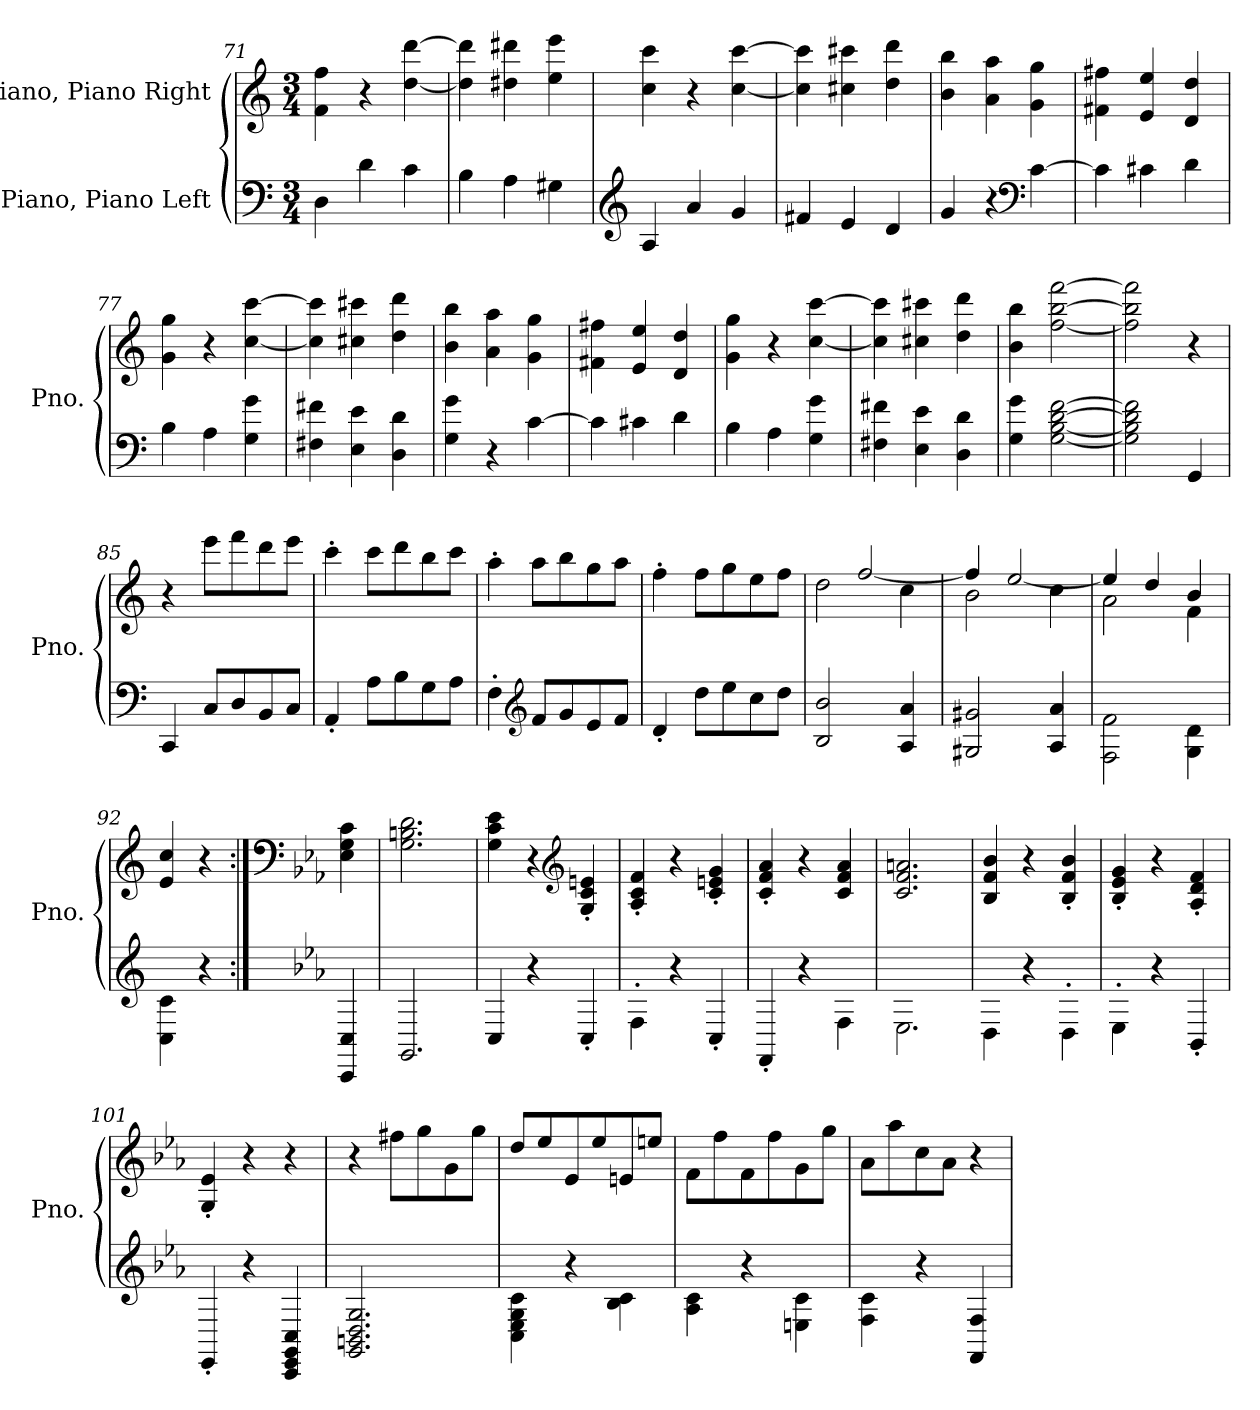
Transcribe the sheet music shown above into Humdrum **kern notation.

**kern	**kern
*part2	*part1
*staff2	*staff1
*I"Piano, Piano Left	*I"Piano, Piano Right
*I'Pno.	*I'Pno.
*clefF4	*clefG2
*k[]	*k[]
*M3/4	*M3/4
=71	=71
4D\	4f\ 4ff\
4d\	4r
4c\	[4dd\ [4ddd\
=72	=72
4B\	4dd\] 4ddd\]
4A\	4dd#X\ 4ddd#X\
4G#X\	4ee\ 4eee\
=73	=73
*clefG2	*
4A/	4cc\ 4ccc\
4a/	4r
4g/	[4cc\ [4ccc\
=74	=74
4f#X/	4cc\] 4ccc\]
4e/	4cc#X\ 4ccc#X\
4d/	4dd\ 4ddd\
=75	=75
4g/	4b\ 4bb\
4r	4a\ 4aa\
*clefF4	*
[4c\	4g\ 4gg\
=76	=76
4c\]	4f#X\ 4ff#X\
4c#X\	4e/ 4ee/
4d\	4d/ 4dd/
=77	=77
4B\	4g\ 4gg\
4A\	4r
4G\ 4g\	[4cc\ [4ccc\
!!LO:LB:g=z
=78	=78
4F#X\ 4f#X\	4cc\] 4ccc\]
4E\ 4e\	4cc#X\ 4ccc#X\
4D\ 4d\	4dd\ 4ddd\
=79	=79
4G\ 4g\	4b\ 4bb\
4r	4a\ 4aa\
[4c\	4g\ 4gg\
=80	=80
4c\]	4f#X\ 4ff#X\
4c#X\	4e/ 4ee/
4d\	4d/ 4dd/
=81	=81
4B\	4g\ 4gg\
4A\	4r
4G\ 4g\	[4cc\ [4ccc\
=82	=82
*	*MM170
4F#X\ 4f#X\	4cc\] 4ccc\]
*	*MM160
4E\ 4e\	4cc#X\ 4ccc#X\
*	*MM140
4D\ 4d\	4dd\ 4ddd\
=83	=83
*	*MM120
4G\ 4g\	4b\ 4bb\
[2G\ [2B\ [2d\ [2f\	[2ff\ [2bb\ [2fff\
=84	=84
2G\] 2B\] 2d\] 2f\]	2ff\] 2bb\] 2fff\]
*	*MM200
4GG/	4r
=85	=85
4CC/	4r
8C/L	8eee\L
8D/	8fff\
8BB/	8ddd\
8C/J	8eee\J
=86	=86
4AA'/	4ccc'\
8A\L	8ccc\L
8B\	8ddd\
8G\	8bb\
8A\J	8ccc\J
!!LO:LB:g=z
=87	=87
4F'\	4aa'\
*clefG2	*
8f/L	8aa\L
8g/	8bb\
8e/	8gg\
8f/J	8aa\J
=88	=88
4d'/	4ff'\
8dd\L	8ff\L
8ee\	8gg\
8cc\	8ee\
8dd\J	8ff\J
=89	=89
*	*^
2B/ 2b/	2dd\	4ryy
.	.	[2ff/
4A/ 4a/	4cc\	.
=90	=90	=90
2G#X/ 2g#X/	2b\	4ff/]
.	.	[2ee/
4A/ 4a/	4cc\	.
=91	=91	=91
2F\ 2f\	2a\	4ee/]
.	.	4dd/
4G\ 4d\	4f\	4b/
*	*v	*v
=92	=92
4C\ 4c\	4e/ 4cc/
4r	4r
!!LO:LB:g=z
=93:|!	=93:|!
*	*clefF4
*k[b-e-a-]	*k[b-e-a-]
4CC/ 4C/	4E-\ 4G\ 4c\
=94	=94
2.GG/	2.G\ 2.Bn\ 2.d\
=95	=95
4C/	4G\ 4c\ 4e-\
4r	4r
*	*clefG2
4C'/	4G/' 4c/' 4en/'
=96	=96
4F'\	4A-/' 4c/' 4f/'
4r	4r
4C'/	4c/' 4en/' 4g/'
=97	=97
4FF'/	4c/' 4f/' 4a-/'
4r	4r
4F\	4c/ 4f/ 4a-/
=98	=98
2.E-\	2.c/ 2.f/ 2.an/
=99	=99
4D\	4B-/ 4f/ 4b-/
4r	4r
4D'\	4B-/' 4f/' 4b-/'
=100	=100
4E-'\	4B-/' 4e-/' 4g/'
4r	4r
4BB-'/	4A-/' 4d/' 4f/'
=101	=101
4EE-'/	4G/' 4e-/'
4r	4r
4CC/ 4EE-/ 4GG/ 4C/	4r
=102	=102
2.GG/ 2.BBn/ 2.D/ 2.G/	4r
.	8ff#X\L
.	8gg\
.	8g\
.	8gg\J
!!LO:PB:g=z
=103	=103
4C\ 4E-\ 4G\ 4c\	8dd/L
.	8ee-/
4r	8e-/
.	8ee-/
4B-\ 4c\	8en/
.	8een/J
=104	=104
4A-\ 4c\	8f\L
.	8ff\
4r	8f\
.	8ff\
4En\ 4c\	8g\
.	8gg\J
=105	=105
4F\ 4c\	8a-\L
.	8aa-\
4r	8cc\
.	8a-\J
4FF/ 4F/	4r
=	=
*-	*-
